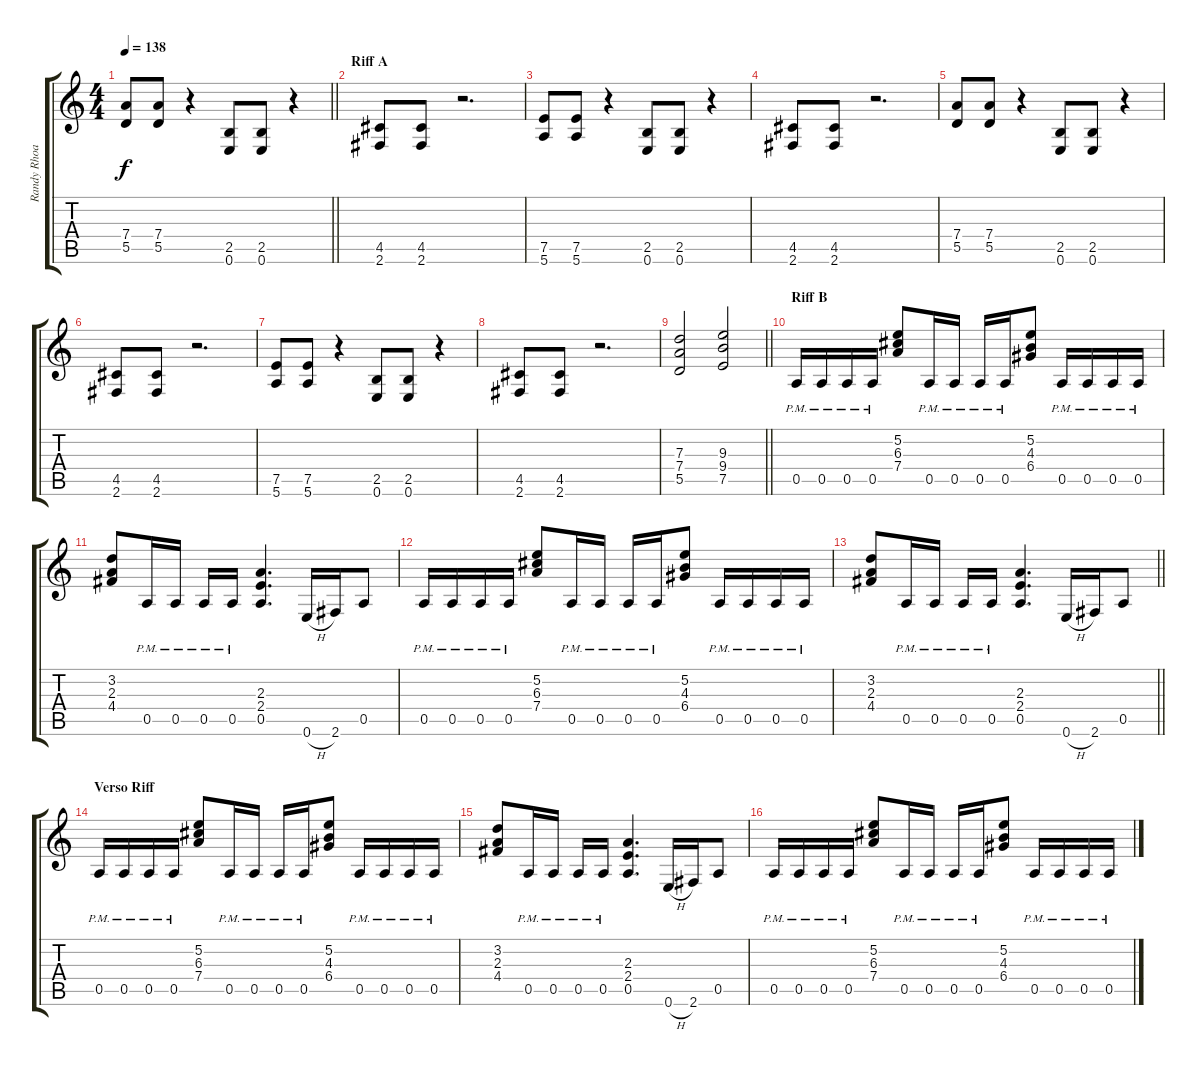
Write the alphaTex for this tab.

\track ("Randy Rhoads" "Randy Rhoa") {instrument overdrivenguitar}
\staff {score tabs}
\tuning (E4 B3 G3 D3 A2 E2) {hide}
\ts (4 4)
\tempo 138
\clef g2
\barLineRight lightlight
\ks c
(7.4 5.5).8{dy f} (7.4 5.5).8 r.4 (2.5 0.6).8 (2.5 0.6).8 r.4 |
\section ("" "Riff A")
(4.5 2.6).8 (4.5 2.6).8 r.2{d} |
(7.5 5.6).8 (7.5 5.6).8 r.4 (2.5 0.6).8 (2.5 0.6).8 r.4 |
(4.5 2.6).8 (4.5 2.6).8 r.2{d} |
(7.4 5.5).8 (7.4 5.5).8 r.4 (2.5 0.6).8 (2.5 0.6).8 r.4 |
(4.5 2.6).8 (4.5 2.6).8 r.2{d} |
(7.5 5.6).8 (7.5 5.6).8 r.4 (2.5 0.6).8 (2.5 0.6).8 r.4 |
(4.5 2.6).8 (4.5 2.6).8 r.2{d} |
\barLineRight lightlight
(7.3 7.4 5.5).2 (9.3 9.4 7.5).2 |
\section ("" "Riff B")
0.5{pm}.16 0.5{pm}.16 0.5{pm}.16 0.5{pm}.16 (5.2 6.3 7.4).8 0.5{pm}.16 0.5{pm}.16 0.5{pm}.16 0.5{pm}.16 (5.2 4.3 6.4).8 0.5{pm}.16 0.5{pm}.16 0.5{pm}.16 0.5{pm}.16 |
(3.2 2.3 4.4).8 0.5{pm}.16 0.5{pm}.16 0.5{pm}.16 0.5{pm}.16 (2.3 2.4 0.5).4{d} 0.6{h}.16 2.6.16 0.5.8 |
0.5{pm}.16 0.5{pm}.16 0.5{pm}.16 0.5{pm}.16 (5.2 6.3 7.4).8 0.5{pm}.16 0.5{pm}.16 0.5{pm}.16 0.5{pm}.16 (5.2 4.3 6.4).8 0.5{pm}.16 0.5{pm}.16 0.5{pm}.16 0.5{pm}.16 |
\barLineRight lightlight
(3.2 2.3 4.4).8 0.5{pm}.16 0.5{pm}.16 0.5{pm}.16 0.5{pm}.16 (2.3 2.4 0.5).4{d} 0.6{h}.16 2.6.16 0.5.8 |
\section ("" "Verso Riff")
0.5{pm}.16 0.5{pm}.16 0.5{pm}.16 0.5{pm}.16 (5.2 6.3 7.4).8 0.5{pm}.16 0.5{pm}.16 0.5{pm}.16 0.5{pm}.16 (5.2 4.3 6.4).8 0.5{pm}.16 0.5{pm}.16 0.5{pm}.16 0.5{pm}.16 |
(3.2 2.3 4.4).8 0.5{pm}.16 0.5{pm}.16 0.5{pm}.16 0.5{pm}.16 (2.3 2.4 0.5).4{d} 0.6{h}.16 2.6.16 0.5.8 |
0.5{pm}.16 0.5{pm}.16 0.5{pm}.16 0.5{pm}.16 (5.2 6.3 7.4).8 0.5{pm}.16 0.5{pm}.16 0.5{pm}.16 0.5{pm}.16 (5.2 4.3 6.4).8 0.5{pm}.16 0.5{pm}.16 0.5{pm}.16 0.5{pm}.16
